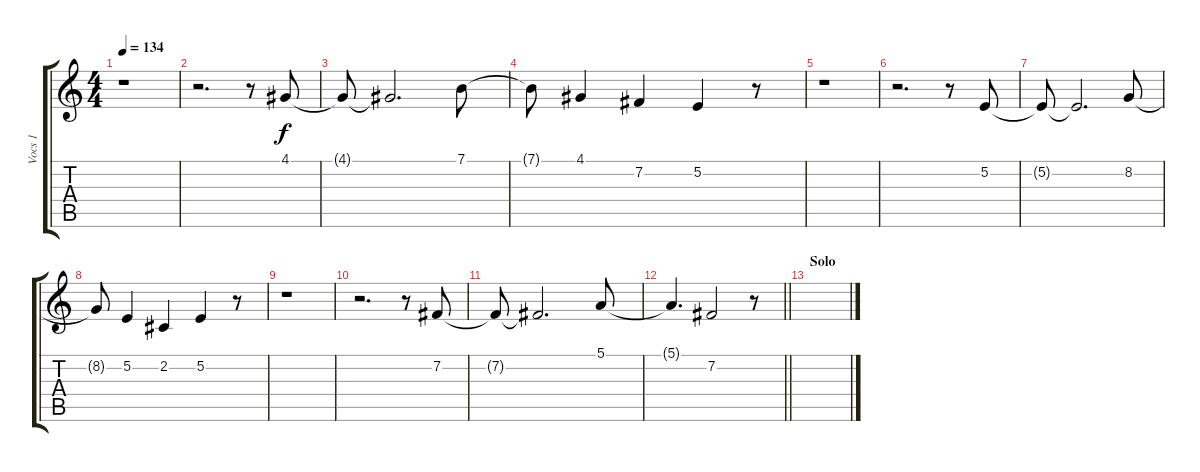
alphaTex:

\track ("Vocs 1" "Vocs 1") {instrument flute}
\staff {score tabs}
\tuning (E4 B3 G3 D3 A2 E2) {hide}
\ts (4 4)
\tempo 134
\clef g2
\ks c
r.1{dy f} |
r.2{d} r.8 4.1.8 |
4.1{t}.8 4.1{t}.2{d} 7.1.8 |
7.1{t}.8 4.1.4 7.2.4 5.2.4 r.8 |
r.1 |
r.2{d} r.8 5.2.8 |
5.2{t}.8 5.2{t}.2{d} 8.2.8 |
8.2{t}.8 5.2.4 2.2.4 5.2.4 r.8 |
r.1 |
r.2{d} r.8 7.2.8 |
7.2{t}.8 7.2{t}.2{d} 5.1.8 |
\barLineRight lightlight
5.1{t}.4{d} 7.2.2 r.8 |
\section ("" "Solo")
